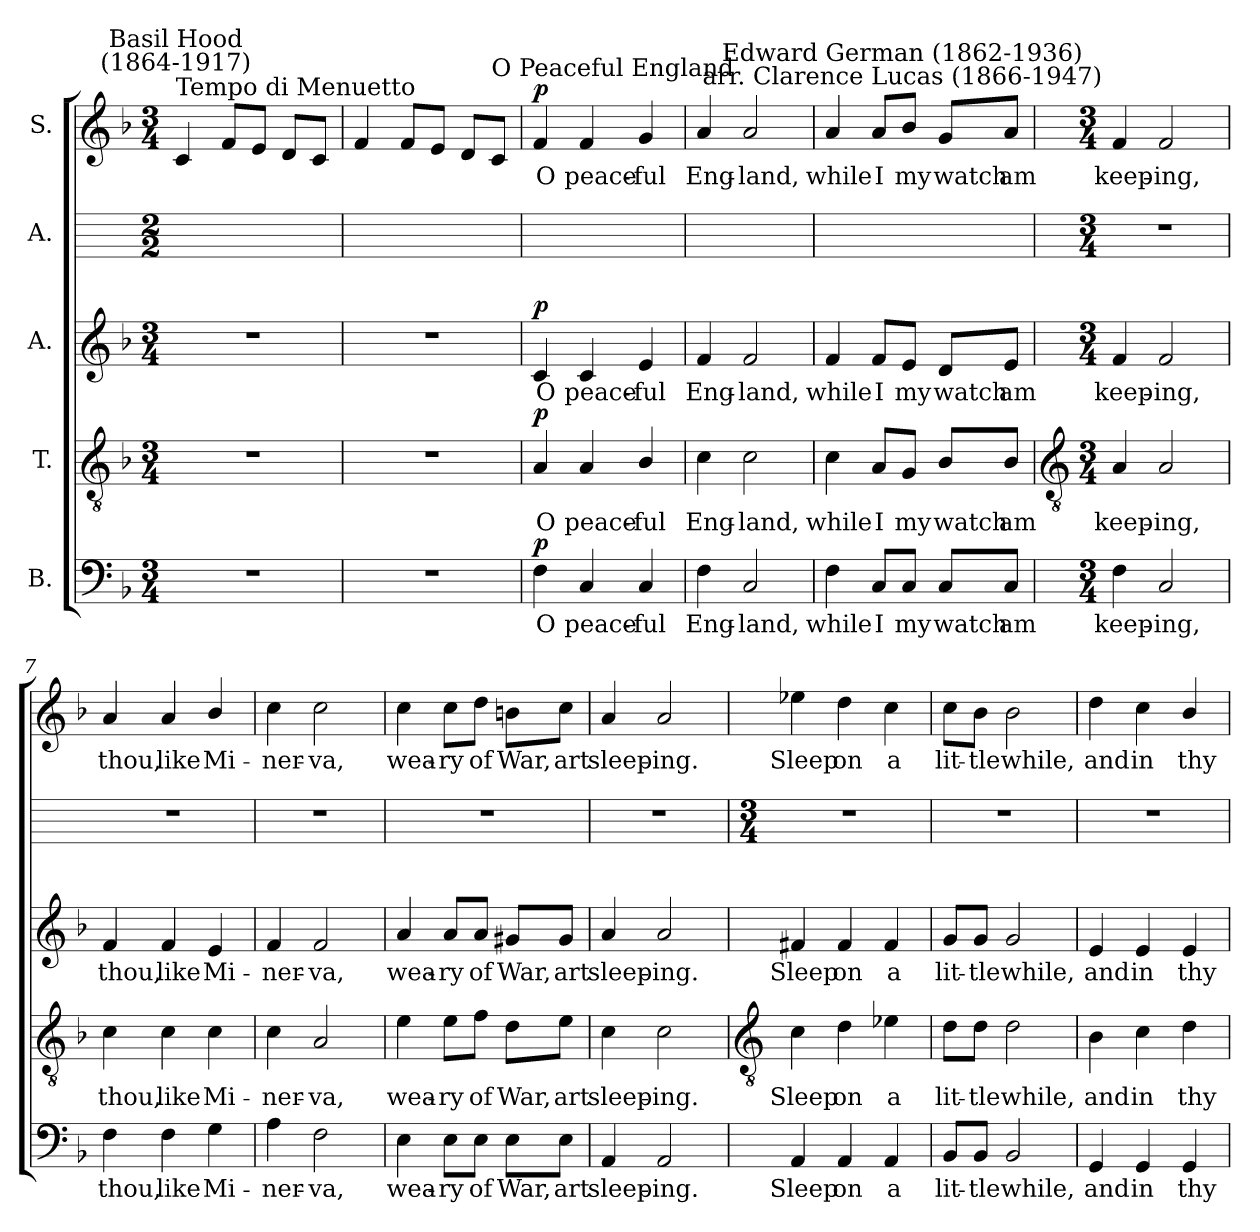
**kern	**text	**dynam	**kern	**text	**dynam	**kern	**text	**dynam	**kern	**kern	**text	**dynam
*part5	*part5	*part5	*part4	*part4	*part4	*part3	*part3	*part3	*part2	*part1	*part1	*part1
*staff5	*staff5	*staff5	*staff4	*staff4	*staff4	*staff3	*staff3	*staff3	*staff2	*staff1	*staff1	*staff1
*I"B.	*	*	*I"T.	*	*	*I"A.	*	*	*I"A.	*I"S.	*	*
*clefF4	*	*	*clefGv2	*	*	*clefG2	*	*	*	*clefG2	*	*
*k[b-]	*	*	*k[b-]	*	*	*k[b-]	*	*	*	*k[b-]	*	*
*F:	*	*	*F:	*	*	*F:	*	*	*	*F:	*	*
*M3/4	*	*	*M3/4	*	*	*M3/4	*	*	*M2/2	*M3/4	*	*
=1	=1	=1	=1	=1	=1	=1	=1	=1	=1	=1	=1	=1
!	!	!	!	!	!	!	!	!	!	!LO:TX:a:t=Tempo di Menuetto	!	!
!	!	!	!	!	!	!	!	!	!	!LO:TX:a:cj:t=Basil Hood\n(1864-1917)	!	!
!LO:N:vis=1	!	!	!LO:N:vis=1	!	!	!LO:N:vis=1	!	!	!	!	!	!
2.r	.	.	2.r	.	.	2.r	.	.	2.r	4c	.	.
.	.	.	.	.	.	.	.	.	.	8f/L	.	.
.	.	.	.	.	.	.	.	.	.	8e/J	.	.
.	.	.	.	.	.	.	.	.	.	8d/L	.	.
.	.	.	.	.	.	.	.	.	.	8c/J	.	.
=2	=2	=2	=2	=2	=2	=2	=2	=2	=2	=2	=2	=2
!LO:N:vis=1	!	!	!LO:N:vis=1	!	!	!LO:N:vis=1	!	!	!	!	!	!
2.r	.	.	2.r	.	.	2.r	.	.	2.r	4f	.	.
.	.	.	.	.	.	.	.	.	.	8f/L	.	.
.	.	.	.	.	.	.	.	.	.	8e/J	.	.
.	.	.	.	.	.	.	.	.	.	8d/L	.	.
!	!	!	!	!	!	!	!	!	!	!LO:TX:a:t=O Peaceful England	!	!
.	.	.	.	.	.	.	.	.	.	8c/J	.	.
=3	=3	=3	=3	=3	=3	=3	=3	=3	=3	=3	=3	=3
!	!LO:LY:b	!LO:DY:b	!	!LO:LY:b	!LO:DY:b	!	!LO:LY:b	!LO:DY:b	!	!	!LO:LY:b	!LO:DY:b
4F	O	p	4A	O	p	4c	O	p	2.r	4f	O	p
!	!LO:LY:b	!	!	!LO:LY:b	!	!	!LO:LY:b	!	!	!	!LO:LY:b	!
4C	peace-	.	4A	peace-	.	4c	peace-	.	.	4f	peace-	.
!	!LO:LY:b	!	!	!LO:LY:b	!	!	!LO:LY:b	!	!	!	!LO:LY:b	!
4C	-ful	.	4B-/	-ful	.	4e	-ful	.	.	4g	-ful	.
=4	=4	=4	=4	=4	=4	=4	=4	=4	=4	=4	=4	=4
!	!LO:LY:b	!	!	!LO:LY:b	!	!	!LO:LY:b	!	!	!	!LO:LY:b	!
4F	Eng-	.	4c	Eng-	.	4f	Eng-	.	2.r	4a	Eng-	.
!	!LO:LY:b	!	!	!LO:LY:b	!	!	!LO:LY:b	!	!	!	!LO:LY:b	!
2C	-land,	.	2c	-land,	.	2f	-land,	.	.	2a	-land,	.
=5	=5	=5	=5	=5	=5	=5	=5	=5	=5	=5	=5	=5
!	!LO:LY:b	!	!	!LO:LY:b	!	!	!LO:LY:b	!	!	!	!LO:LY:b	!
4F	while	.	4c	while	.	4f	while	.	2.r	4a	while	.
!	!LO:LY:b	!	!	!LO:LY:b	!	!	!LO:LY:b	!	!	!	!LO:LY:b	!
8C/L	I	.	8A/L	I	.	8f/L	I	.	.	8a/L	I	.
!	!	!	!	!	!	!	!	!	!	!LO:TX:a:cj:t=Edward German (1862-1936)\narr. Clarence Lucas (1866-1947)	!	!
!	!LO:LY:b	!	!	!LO:LY:b	!	!	!LO:LY:b	!	!	!	!LO:LY:b	!
8C/J	my	.	8G/J	my	.	8e/J	my	.	.	8b-/J	my	.
!	!LO:LY:b	!	!	!LO:LY:b	!	!	!LO:LY:b	!	!	!	!LO:LY:b	!
8C/L	watch	.	8B-/L	watch	.	8d/L	watch	.	.	8g/L	watch	.
!	!LO:LY:b	!	!	!LO:LY:b	!	!	!LO:LY:b	!	!	!	!LO:LY:b	!
8C/J	am	.	8B-/J	am	.	8e/J	am	.	.	8a/J	am	.
!!LO:LB:g=z
=6	=6	=6	=6	=6	=6	=6	=6	=6	=6	=6	=6	=6
*	*	*	*clefGv2	*	*	*	*	*	*	*	*	*
*M3/4	*	*	*M3/4	*	*	*M3/4	*	*	*M3/4	*M3/4	*	*
!	!LO:LY:b	!	!	!LO:LY:b	!	!	!LO:LY:b	!	!	!	!LO:LY:b	!
4F	keep-	.	4A	keep-	.	4f	keep-	.	2.r	4f	keep-	.
!	!LO:LY:b	!	!	!LO:LY:b	!	!	!LO:LY:b	!	!	!	!LO:LY:b	!
2C	-ing,	.	2A	-ing,	.	2f	-ing,	.	.	2f	-ing,	.
=7	=7	=7	=7	=7	=7	=7	=7	=7	=7	=7	=7	=7
!	!LO:LY:b	!	!	!LO:LY:b	!	!	!LO:LY:b	!	!	!	!LO:LY:b	!
4F	thou,	.	4c	thou,	.	4f	thou,	.	2.r	4a	thou,	.
!	!LO:LY:b	!	!	!LO:LY:b	!	!	!LO:LY:b	!	!	!	!LO:LY:b	!
4F	like	.	4c	like	.	4f	like	.	.	4a	like	.
!	!LO:LY:b	!	!	!LO:LY:b	!	!	!LO:LY:b	!	!	!	!LO:LY:b	!
4G	Mi-	.	4c	Mi-	.	4e	Mi-	.	.	4b-/	Mi-	.
=8	=8	=8	=8	=8	=8	=8	=8	=8	=8	=8	=8	=8
!	!LO:LY:b	!	!	!LO:LY:b	!	!	!LO:LY:b	!	!	!	!LO:LY:b	!
4A	-ner-	.	4c	-ner-	.	4f	-ner-	.	2.r	4cc	-ner-	.
!	!LO:LY:b	!	!	!LO:LY:b	!	!	!LO:LY:b	!	!	!	!LO:LY:b	!
2F	-va,	.	2A	-va,	.	2f	-va,	.	.	2cc	-va,	.
=9	=9	=9	=9	=9	=9	=9	=9	=9	=9	=9	=9	=9
!	!LO:LY:b	!	!	!LO:LY:b	!	!	!LO:LY:b	!	!	!	!LO:LY:b	!
4E	wea-	.	4e	wea-	.	4a	wea-	.	2.r	4cc	wea-	.
!	!LO:LY:b	!	!	!LO:LY:b	!	!	!LO:LY:b	!	!	!	!LO:LY:b	!
8E\L	-ry	.	8e\L	-ry	.	8a/L	-ry	.	.	8cc\L	-ry	.
!	!LO:LY:b	!	!	!LO:LY:b	!	!	!LO:LY:b	!	!	!	!LO:LY:b	!
8E\J	of	.	8f\J	of	.	8a/J	of	.	.	8dd\J	of	.
!	!LO:LY:b	!	!	!LO:LY:b	!	!	!LO:LY:b	!	!	!	!LO:LY:b	!
8E\L	War,	.	8d\L	War,	.	8g#X/L	War,	.	.	8bn\L	War,	.
!	!LO:LY:b	!	!	!LO:LY:b	!	!	!LO:LY:b	!	!	!	!LO:LY:b	!
8E\J	art	.	8e\J	art	.	8g#/J	art	.	.	8cc\J	art	.
=10	=10	=10	=10	=10	=10	=10	=10	=10	=10	=10	=10	=10
!	!LO:LY:b	!	!	!LO:LY:b	!	!	!LO:LY:b	!	!	!	!LO:LY:b	!
4AA	sleep-	.	4c	sleep-	.	4a	sleep-	.	2.r	4a	sleep-	.
!	!LO:LY:b	!	!	!LO:LY:b	!	!	!LO:LY:b	!	!	!	!LO:LY:b	!
2AA	-ing.	.	2c	-ing.	.	2a	-ing.	.	.	2a	-ing.	.
!!LO:LB:g=z
=11	=11	=11	=11	=11	=11	=11	=11	=11	=11	=11	=11	=11
*	*	*	*clefGv2	*	*	*	*	*	*	*	*	*
*	*	*	*	*	*	*	*	*	*M3/4	*	*	*
!	!LO:LY:b	!	!	!LO:LY:b	!	!	!LO:LY:b	!	!	!	!LO:LY:b	!
4AA	Sleep	.	4c	Sleep	.	4f#X	Sleep	.	2.r	4ee-X	Sleep	.
!	!LO:LY:b	!	!	!LO:LY:b	!	!	!LO:LY:b	!	!	!	!LO:LY:b	!
4AA	on	.	4d	on	.	4f#	on	.	.	4dd	on	.
!	!LO:LY:b	!	!	!LO:LY:b	!	!	!LO:LY:b	!	!	!	!LO:LY:b	!
4AA	a	.	4e-X	a	.	4f#	a	.	.	4cc	a	.
=12	=12	=12	=12	=12	=12	=12	=12	=12	=12	=12	=12	=12
!	!LO:LY:b	!	!	!LO:LY:b	!	!	!LO:LY:b	!	!	!	!LO:LY:b	!
8BB-/L	lit-	.	8d\L	lit-	.	8g/L	lit-	.	2.r	8cc\L	lit-	.
!	!LO:LY:b	!	!	!LO:LY:b	!	!	!LO:LY:b	!	!	!	!LO:LY:b	!
8BB-/J	-tle	.	8d\J	-tle	.	8g/J	-tle	.	.	8b-\J	-tle	.
!	!LO:LY:b	!	!	!LO:LY:b	!	!	!LO:LY:b	!	!	!	!LO:LY:b	!
2BB-	while,	.	2d	while,	.	2g	while,	.	.	2b-	while,	.
=13	=13	=13	=13	=13	=13	=13	=13	=13	=13	=13	=13	=13
!	!LO:LY:b	!	!	!LO:LY:b	!	!	!LO:LY:b	!	!	!	!LO:LY:b	!
4GG	and	.	4B-	and	.	4e	and	.	2.r	4dd	and	.
!	!LO:LY:b	!	!	!LO:LY:b	!	!	!LO:LY:b	!	!	!	!LO:LY:b	!
4GG	in	.	4c	in	.	4e	in	.	.	4cc	in	.
!	!LO:LY:b	!	!	!LO:LY:b	!	!	!LO:LY:b	!	!	!	!LO:LY:b	!
4GG	thy	.	4d	thy	.	4e	thy	.	.	4b-/	thy	.
=	=	=	=	=	=	=	=	=	=	=	=	=
*-	*-	*-	*-	*-	*-	*-	*-	*-	*-	*-	*-	*-
